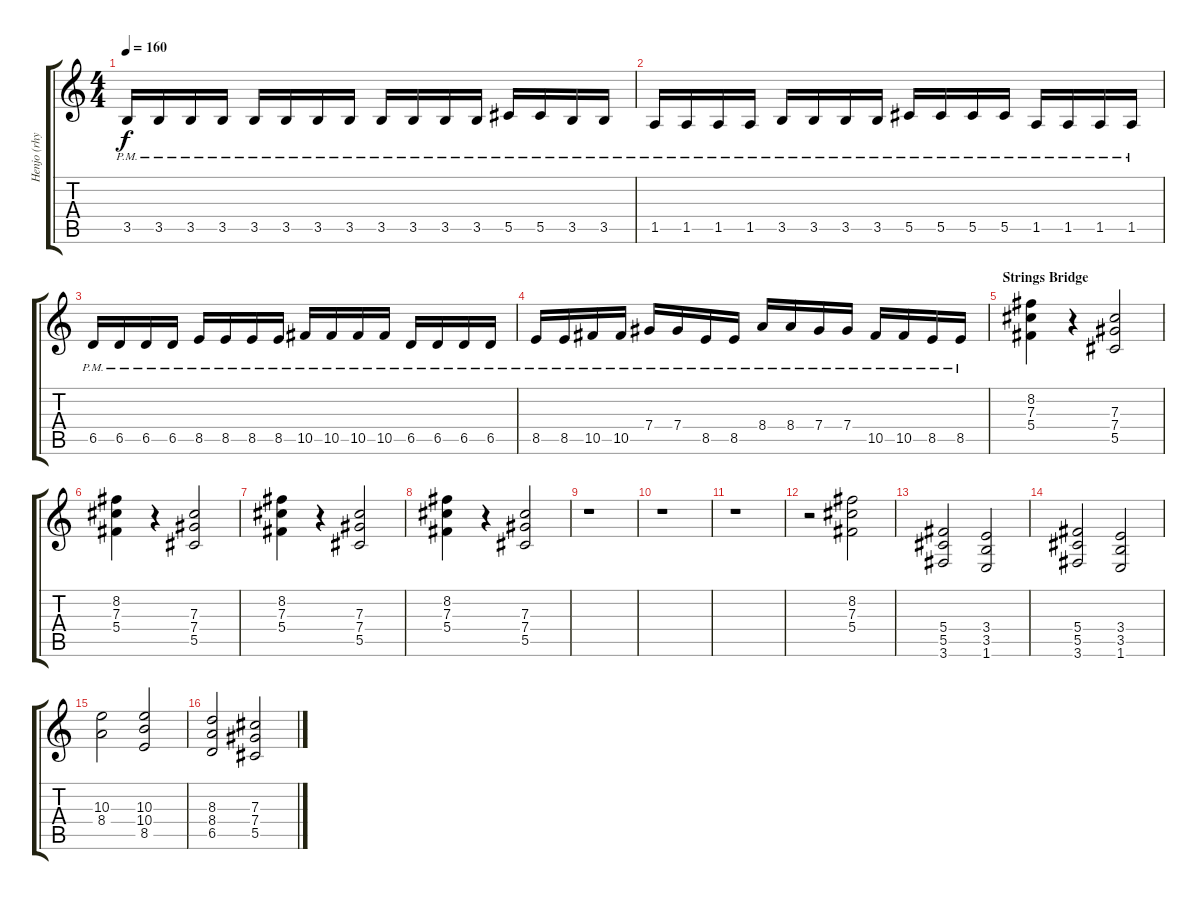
\track ("Henjo (rhythm)" "Henjo (rhy") {instrument distortionguitar}
\staff {score tabs}
\tuning (Eb4 Bb3 Gb3 Db3 Ab2 Eb2) {hide}
\ts (4 4)
\tempo 160
\clef g2
\ks c
3.5{pm}.16{dy f} 3.5{pm}.16 3.5{pm}.16 3.5{pm}.16 3.5{pm}.16 3.5{pm}.16 3.5{pm}.16 3.5{pm}.16 3.5{pm}.16 3.5{pm}.16 3.5{pm}.16 3.5{pm}.16 5.5{pm}.16 5.5{pm}.16 3.5{pm}.16 3.5{pm}.16 |
1.5{pm}.16 1.5{pm}.16 1.5{pm}.16 1.5{pm}.16 3.5{pm}.16 3.5{pm}.16 3.5{pm}.16 3.5{pm}.16 5.5{pm}.16 5.5{pm}.16 5.5{pm}.16 5.5{pm}.16 1.5{pm}.16 1.5{pm}.16 1.5{pm}.16 1.5{pm}.16 |
6.5{pm}.16 6.5{pm}.16 6.5{pm}.16 6.5{pm}.16 8.5{pm}.16 8.5{pm}.16 8.5{pm}.16 8.5{pm}.16 10.5{pm}.16 10.5{pm}.16 10.5{pm}.16 10.5{pm}.16 6.5{pm}.16 6.5{pm}.16 6.5{pm}.16 6.5{pm}.16 |
8.5{pm}.16 8.5{pm}.16 10.5{pm}.16 10.5{pm}.16 7.4{pm}.16 7.4{pm}.16 8.5{pm}.16 8.5{pm}.16 8.4{pm}.16 8.4{pm}.16 7.4{pm}.16 7.4{pm}.16 10.5{pm}.16 10.5{pm}.16 8.5{pm}.16 8.5{pm}.16 |
\section ("" "Strings Bridge")
(8.2 7.3 5.4).4 r.4 (7.3 7.4 5.5).2 |
(8.2 7.3 5.4).4 r.4 (7.3 7.4 5.5).2 |
(8.2 7.3 5.4).4 r.4 (7.3 7.4 5.5).2 |
(8.2 7.3 5.4).4 r.4 (7.3 7.4 5.5).2 |
r.1 |
r.1 |
r.1 |
r.2 (8.2 7.3 5.4).2 |
(5.4 5.5 3.6).2 (3.4 3.5 1.6).2 |
(5.4 5.5 3.6).2 (3.4 3.5 1.6).2 |
(10.3 8.4).2 (10.3 10.4 8.5).2 |
(8.3 8.4 6.5).2 (7.3 7.4 5.5).2
